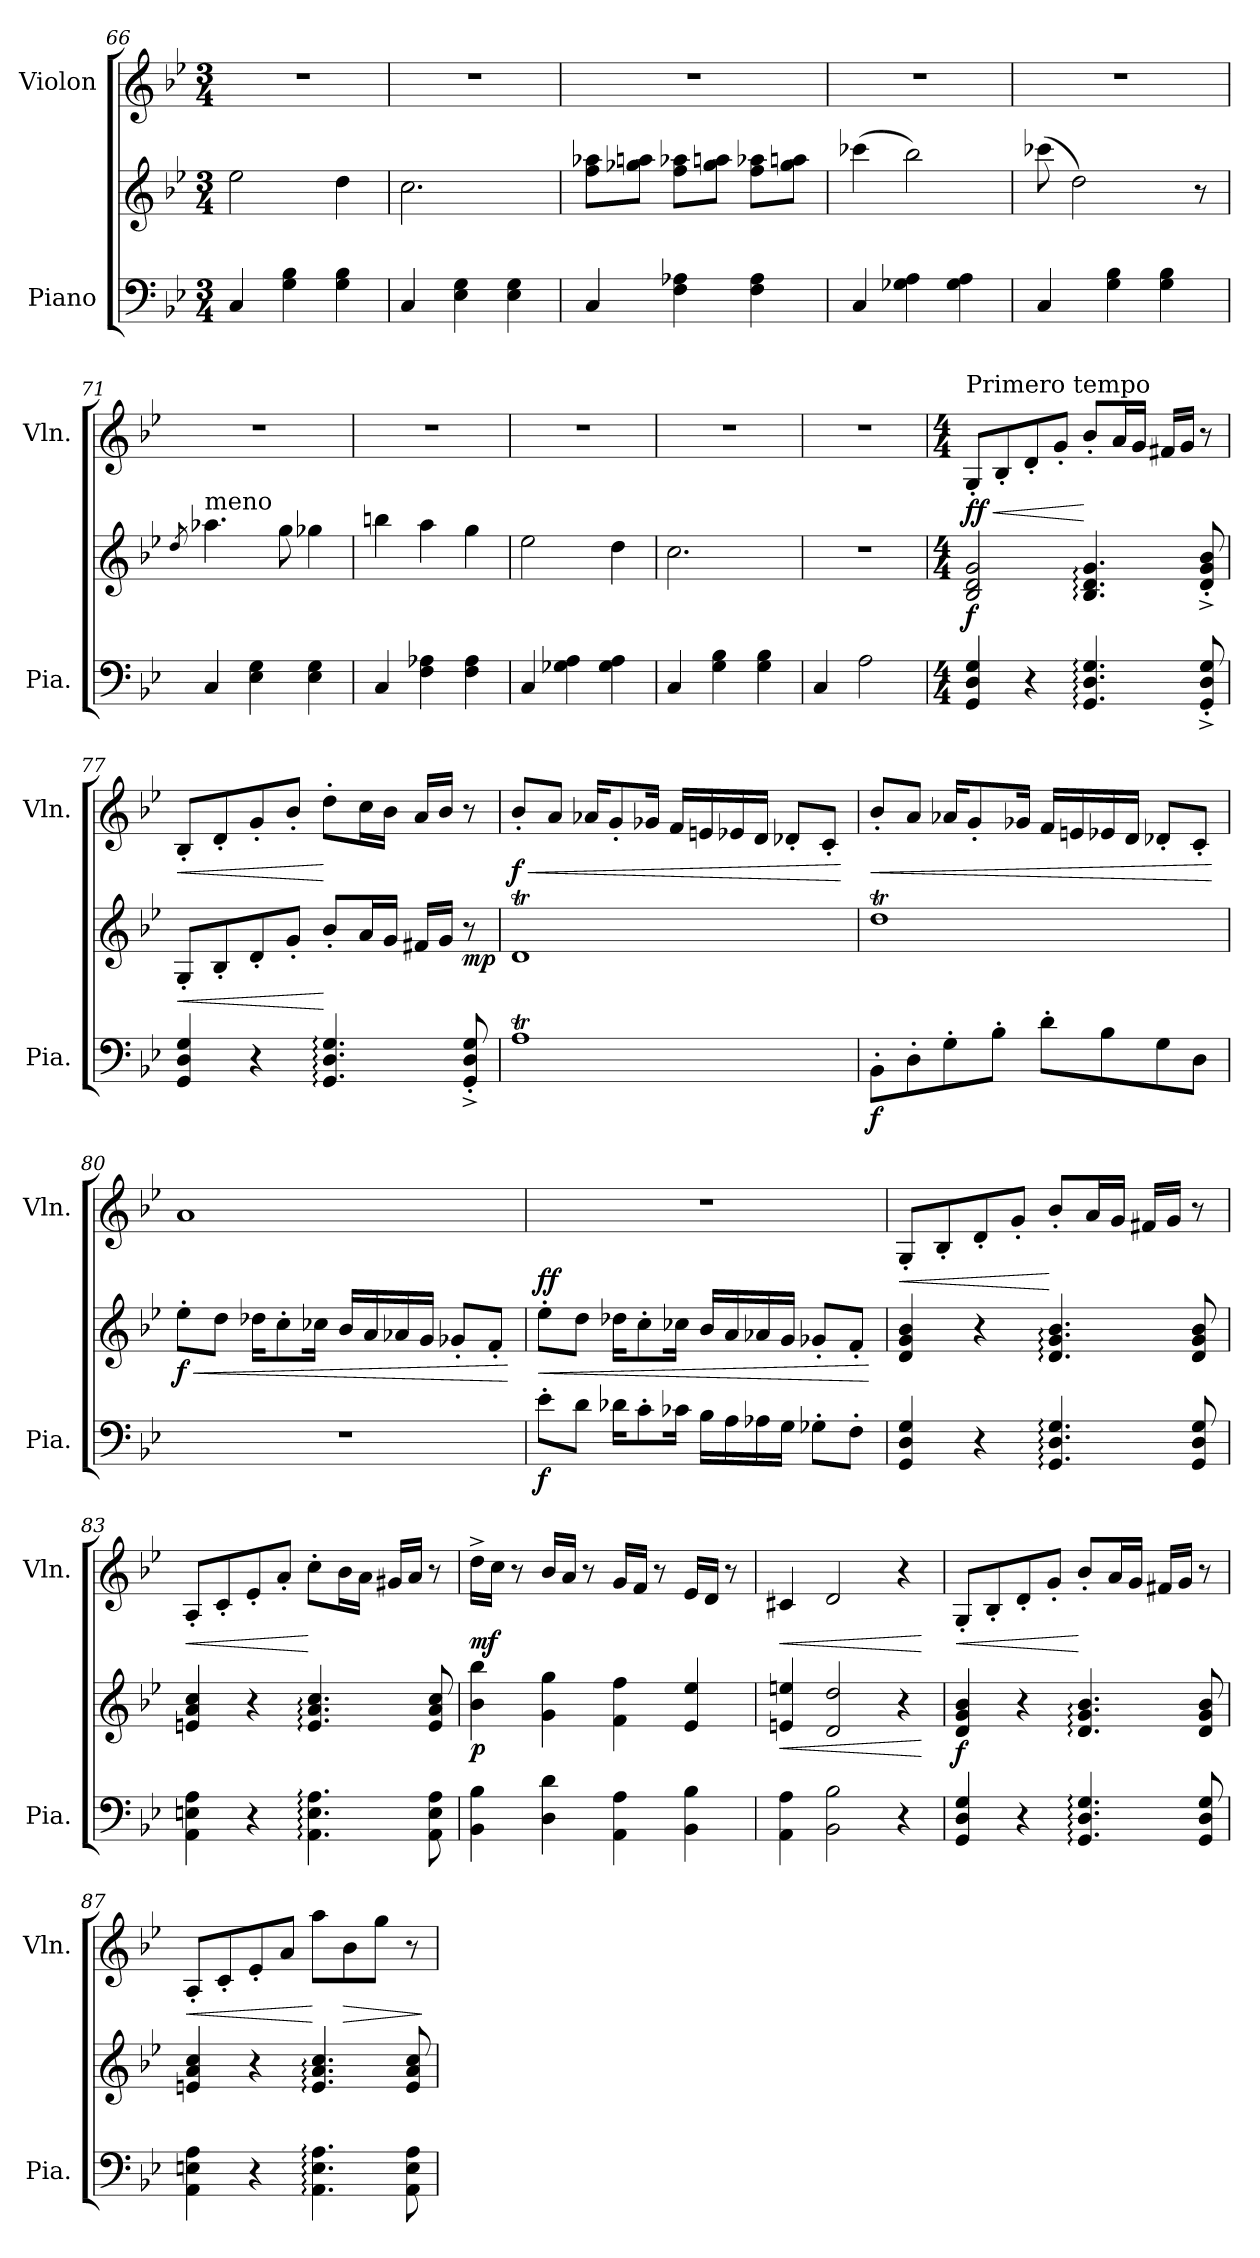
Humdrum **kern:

**kern	**kern	**dynam	**kern	**dynam
*part2	*part2	*part2	*part1	*part1
*staff3	*staff2	*staff2/3	*staff1	*staff1
*I"Piano	*	*	*I"Violon	*
*I'Pia.	*	*	*I'Vln.	*
*clefF4	*clefG2	*	*clefG2	*
*k[b-e-]	*k[b-e-]	*	*k[b-e-]	*
*M3/4	*M3/4	*	*M3/4	*
=66	=66	=66	=66	=66
4C/	2ee-\	.	2.r	.
4G\ 4B-\	.	.	.	.
4G\ 4B-\	4dd\	.	.	.
=67	=67	=67	=67	=67
4C/	2.cc\	.	2.r	.
4E-\ 4G\	.	.	.	.
4E-\ 4G\	.	.	.	.
=68	=68	=68	=68	=68
4C/	8ff\ 8aa-X\L	.	2.r	.
.	8gg-X\ 8aan\J	.	.	.
4F\ 4A-X\	8ff\ 8aa-X\L	.	.	.
.	8gg-\ 8aan\J	.	.	.
4F\ 4A-\	8ff\ 8aa-X\L	.	.	.
.	8gg-\ 8aan\J	.	.	.
!!LO:PB:g=z
=69	=69	=69	=69	=69
4C/	(4ccc-X\	.	2.r	.
4G-X\ 4A\	2bb-\)	.	.	.
4G-\ 4A\	.	.	.	.
=70	=70	=70	=70	=70
4C/	(8ccc-X\	.	2.r	.
.	2dd\)	.	.	.
4G\ 4B-\	.	.	.	.
4G\ 4B-\	.	.	.	.
.	8r	.	.	.
=71	=71	=71	=71	=71
.	8qdd/	.	.	.
!	!LO:TX:a:t=meno	!	!	!
4C/	4.aa-X\	.	2.r	.
4E-\ 4G\	.	.	.	.
.	8gg\	.	.	.
4E-\ 4G\	4gg-X\	.	.	.
=72	=72	=72	=72	=72
4C/	4bbn\	.	2.r	.
4F\ 4A-X\	4aa\	.	.	.
4F\ 4A-\	4gg\	.	.	.
=73	=73	=73	=73	=73
4C/	2ee-\	.	2.r	.
4G-X\ 4A\	.	.	.	.
4G-\ 4A\	4dd\	.	.	.
=74	=74	=74	=74	=74
4C/	2.cc\	.	2.r	.
4G\ 4B-\	.	.	.	.
4G\ 4B-\	.	.	.	.
=75	=75	=75	=75	=75
4C/	2.r	.	2.r	.
2A\	.	.	.	.
!!LO:LB:g=z
=76	=76	=76	=76	=76
*M4/4	*M4/4	*	*M4/4	*
*	*	*	*MM120	*
!	!	!	!LO:TX:a:t=Primero tempo	!
!	!	!LO:DY:b	!	!LO:HP:b
!	!	!	!	!LO:DY:n=1:b
4GG/ 4D/ 4G/	2B-/ 2d/ 2g/	f	8G'/L	< ff
.	.	.	8B-'/	.
4r	.	.	8d'/	.
.	.	.	8g'/J	.
4.GG/: 4.D/: 4.G/:	4.B-/: 4.d/: 4.g/:	.	8b-'/L	[
.	.	.	16a/L	.
.	.	.	16g/JJ	.
.	.	.	16f#X/LL	.
.	.	.	16g/JJ	.
8GG/'^ 8D/'^ 8G/'^	8d/'^ 8g/'^ 8b-/'^	.	8r	.
=77	=77	=77	=77	=77
!	!	!LO:HP:b	!	!LO:HP:b
4GG/ 4D/ 4G/	8G'/L	<	8B-'/L	<
.	8B-'/	.	8d'/	.
4r	8d'/	.	8g'/	.
.	8g'/J	.	8b-'/J	.
4.GG/: 4.D/: 4.G/:	8b-'/L	[	8dd'\L	[
.	16a/L	.	16cc\L	.
.	16g/JJ	.	16b-\JJ	.
.	16f#X/LL	.	16a/LL	.
.	16g/JJ	.	16b-/JJ	.
!	!	!LO:DY:b	!	!
8GG/'^ 8D/'^ 8G/'^	8r	mp	8r	.
=78	=78	=78	=78	=78
!	!	!	!	!LO:HP:b
!	!	!	!	!LO:DY:n=1:b
1At	1dt	.	8b-'/L	< f
.	.	.	8a/J	.
.	.	.	16a-X/KL	.
.	.	.	8g'/	.
.	.	.	16g-X/Jk	.
.	.	.	16f/LL	.
.	.	.	16en/	.
.	.	.	16e-X/	.
.	.	.	16d/JJ	.
.	.	.	8d-X'/L	.
.	.	.	8c'/J	.
.	.	.	.	[
!!LO:LB:g=z
=79	=79	=79	=79	=79
!	!	!LO:DY:b=2	!	!LO:HP:b
8BB-'\L	1ddt	f	8b-'/L	<
8D'\	.	.	8a/J	.
8G'\	.	.	16a-X/KL	.
.	.	.	8g'/	.
8B-'\J	.	.	.	.
.	.	.	16g-X/Jk	.
8d'\L	.	.	16f/LL	.
.	.	.	16en/	.
8B-\	.	.	16e-X/	.
.	.	.	16d/JJ	.
8G\	.	.	8d-X'/L	.
8D\J	.	.	8c'/J	.
.	.	.	.	[
=80	=80	=80	=80	=80
!	!	!LO:HP:b	!	!
!	!	!LO:DY:n=1:b	!	!
1r	8ee-'\L	< f	1a	.
.	8dd\J	.	.	.
.	16dd-X\KL	.	.	.
.	8cc'\	.	.	.
.	16cc-X\Jk	.	.	.
.	16b-/LL	.	.	.
.	16a/	.	.	.
.	16a-X/	.	.	.
.	16g/JJ	.	.	.
.	8g-X'/L	.	.	.
.	8f'/J	.	.	.
.	.	[	.	.
!!LO:LB:g=z
=81	=81	=81	=81	=81
!	!	!LO:HP:b	!	!
!	!	!LO:DY:n=1:b=2	!	!LO:DY:b
8e-'\L	8ee-'\L	< f	1r	ff
8d\J	8dd\J	.	.	.
16d-X\KL	16dd-X\KL	.	.	.
8c'\	8cc'\	.	.	.
16c-X\Jk	16cc-X\Jk	.	.	.
16B-\LL	16b-/LL	.	.	.
16A\	16a/	.	.	.
16A-X\	16a-X/	.	.	.
16G\JJ	16g/JJ	.	.	.
8G-X'\L	8g-X'/L	.	.	.
8F'\J	8f'/J	.	.	.
.	.	[	.	.
=82	=82	=82	=82	=82
!	!	!	!	!LO:HP:b
4GG/ 4D/ 4G/	4d/ 4g/ 4b-/	.	8G'/L	<
.	.	.	8B-'/	.
4r	4r	.	8d'/	.
.	.	.	8g'/J	.
4.GG/: 4.D/: 4.G/:	4.d/: 4.g/: 4.b-/:	.	8b-'/L	[
.	.	.	16a/L	.
.	.	.	16g/JJ	.
.	.	.	16f#X/LL	.
.	.	.	16g/JJ	.
8GG/ 8D/ 8G/	8d/ 8g/ 8b-/	.	8r	.
=83	=83	=83	=83	=83
!	!	!	!	!LO:HP:b
4AA\ 4En\ 4A\	4en/ 4a/ 4cc/	.	8A'/L	<
.	.	.	8c'/	.
4r	4r	.	8e-'/	.
.	.	.	8a'/J	.
4.AA\: 4.E\: 4.A\:	4.e/: 4.a/: 4.cc/:	.	8cc'\L	[
.	.	.	16b-\L	.
.	.	.	16a\JJ	.
.	.	.	16g#X/LL	.
.	.	.	16a/JJ	.
8AA\ 8E\ 8A\	8e/ 8a/ 8cc/	.	8r	.
!!LO:PB:g=z
=84	=84	=84	=84	=84
!	!	!LO:DY:b	!	!LO:DY:b
4BB-\ 4B-\	4b-\ 4bb-\	p	16dd^\LL	mf
.	.	.	16cc\JJ	.
.	.	.	8r	.
4D\ 4d\	4g\ 4gg\	.	16b-/LL	.
.	.	.	16a/JJ	.
.	.	.	8r	.
4AA\ 4A\	4f\ 4ff\	.	16g/LL	.
.	.	.	16f/JJ	.
.	.	.	8r	.
4BB-\ 4B-\	4e-/ 4ee-/	.	16e-/LL	.
.	.	.	16d/JJ	.
.	.	.	8r	.
=85	=85	=85	=85	=85
!	!	!LO:HP:b	!	!LO:HP:b
4AA\ 4A\	4en/ 4een/	<	4c#X/	<
2BB-\ 2B-\	2d/ 2dd/	.	2d/	.
4r	4r	.	4r	.
.	.	[	.	[
=86	=86	=86	=86	=86
!	!	!LO:DY:b	!	!LO:HP:b
4GG/ 4D/ 4G/	4d/ 4g/ 4b-/	f	8G'/L	<
.	.	.	8B-'/	.
4r	4r	.	8d'/	.
.	.	.	8g'/J	.
4.GG/: 4.D/: 4.G/:	4.d/: 4.g/: 4.b-/:	.	8b-'/L	[
.	.	.	16a/L	.
.	.	.	16g/JJ	.
.	.	.	16f#X/LL	.
.	.	.	16g/JJ	.
8GG/ 8D/ 8G/	8d/ 8g/ 8b-/	.	8r	.
=87	=87	=87	=87	=87
!	!	!	!	!LO:HP:b
4AA\ 4En\ 4A\	4en/ 4a/ 4cc/	.	8A'/L	<
.	.	.	8c'/	.
4r	4r	.	8e-'/	.
.	.	.	8a/J	.
4.AA\: 4.E\: 4.A\:	4.e/: 4.a/: 4.cc/:	.	8aa\L	[
!	!	!	!	!LO:HP:b
.	.	.	8b-\	>
.	.	.	8gg\J	.
8AA\ 8E\ 8A\	8e/ 8a/ 8cc/	.	8r	.
.	.	.	.	]
=	=	=	=	=
*-	*-	*-	*-	*-
